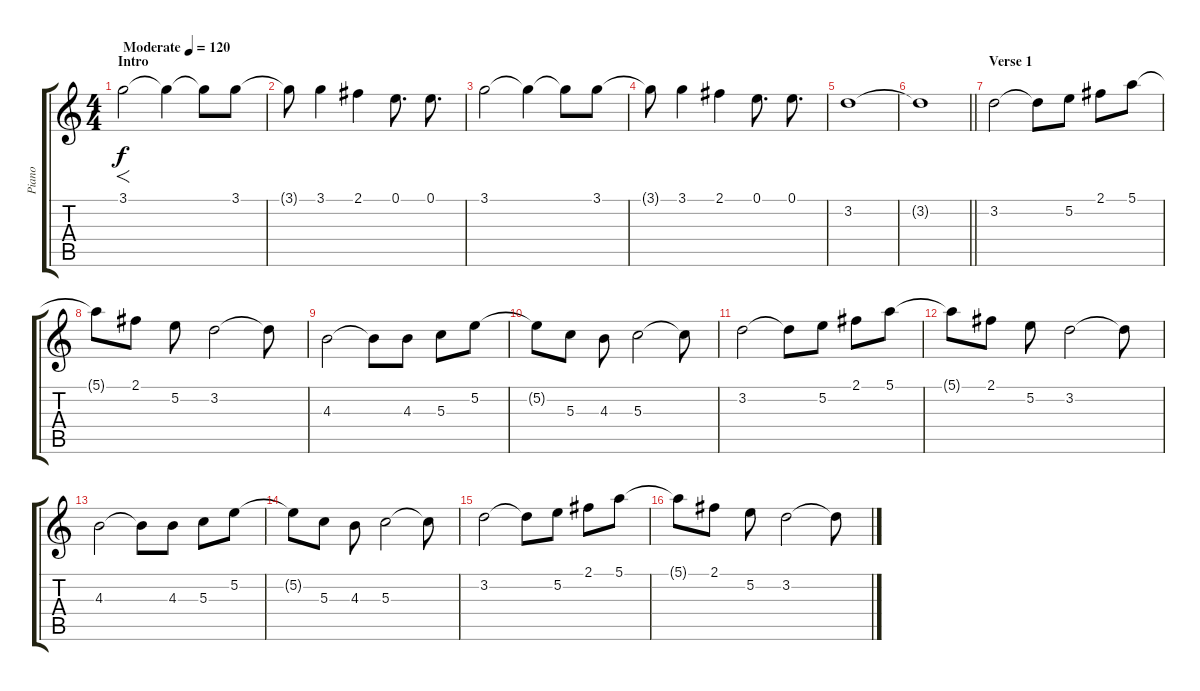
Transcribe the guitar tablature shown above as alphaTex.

\track ("Piano" "Piano") {instrument electricguitarjazz}
\staff {score tabs}
\tuning (E4 B3 G3 D3 A2 E2) {hide}
\ts (4 4)
\section ("" "Intro")
\tempo (120 "Moderate")
\clef g2
\ks c
3.1.2{f dy f instrument electricguitarjazz} 3.1{t}.4 3.1{t}.8 3.1.8 |
3.1{t}.8 3.1.4 2.1.4 0.1.8{d} 0.1.8{d} |
3.1.2 3.1{t}.4 3.1{t}.8 3.1.8 |
3.1{t}.8 3.1.4 2.1.4 0.1.8{d} 0.1.8{d} |
3.2.1 |
\barLineRight lightlight
3.2{t}.1 |
\section ("" "Verse 1")
3.2.2 3.2{t}.8 5.2.8 2.1.8 5.1.8 |
5.1{t}.8 2.1.8 5.2.8 3.2.2 3.2{t}.8 |
4.3.2 4.3{t}.8 4.3.8 5.3.8 5.2.8 |
5.2{t}.8 5.3.8 4.3.8 5.3.2 5.3{t}.8 |
3.2.2 3.2{t}.8 5.2.8 2.1.8 5.1.8 |
5.1{t}.8 2.1.8 5.2.8 3.2.2 3.2{t}.8 |
4.3.2 4.3{t}.8 4.3.8 5.3.8 5.2.8 |
5.2{t}.8 5.3.8 4.3.8 5.3.2 5.3{t}.8 |
3.2.2 3.2{t}.8 5.2.8 2.1.8 5.1.8 |
5.1{t}.8 2.1.8 5.2.8 3.2.2 3.2{t}.8
